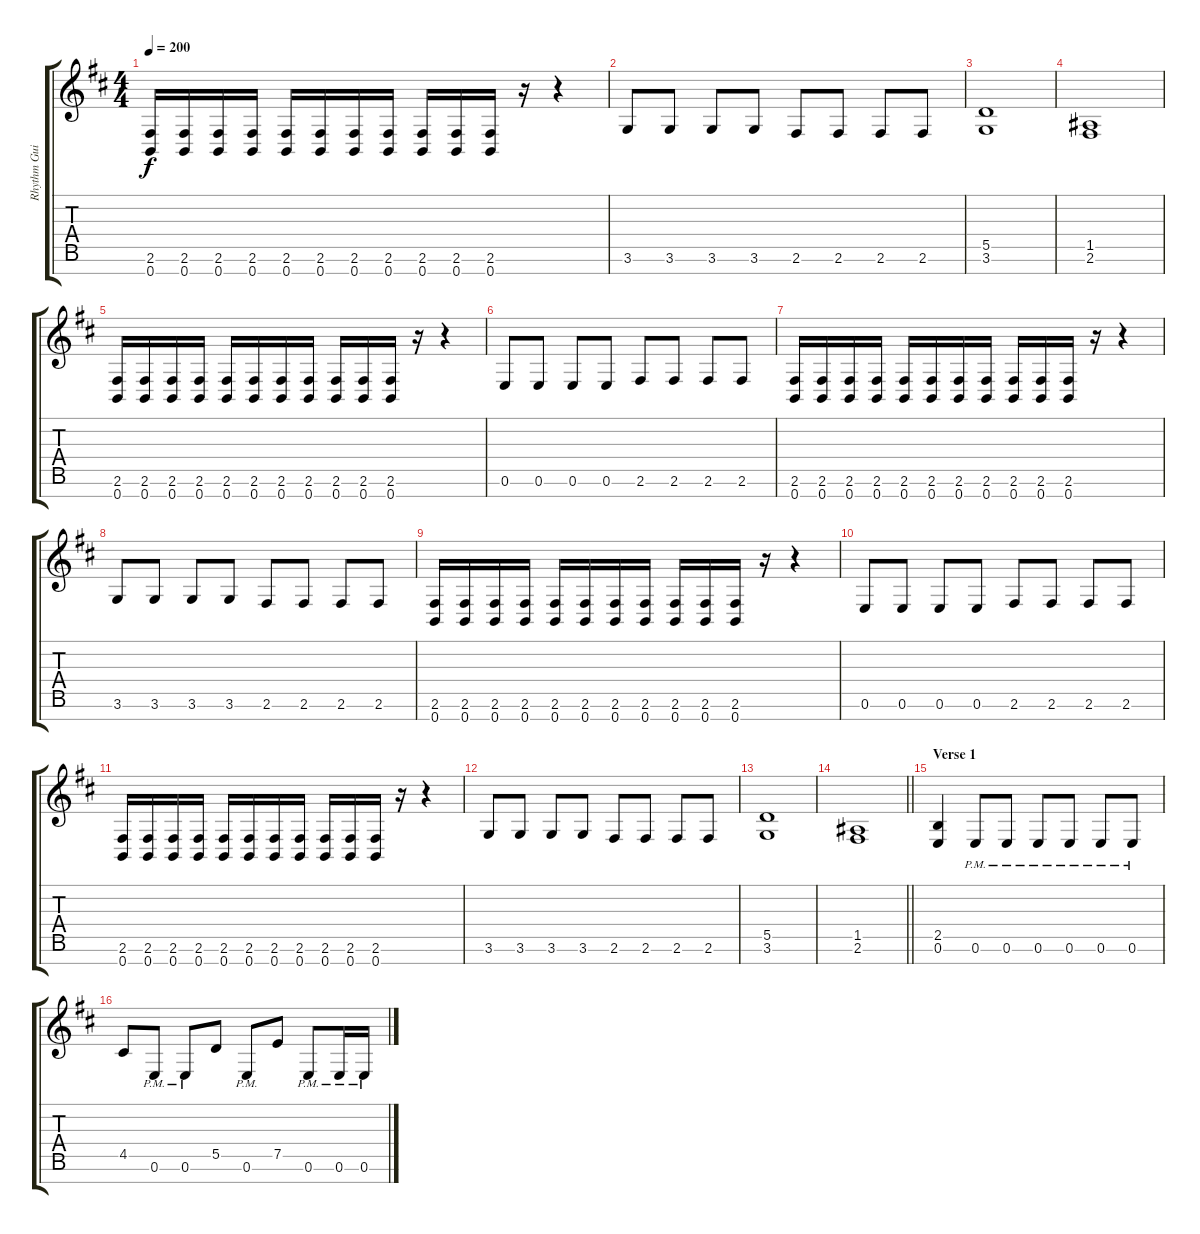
\track ("Rhythm Guitar 1" "Rhythm Gui") {instrument distortionguitar}
\staff {score tabs}
\tuning (E4 B3 G3 D3 A2 E2 B1) {hide}
\ts (4 4)
\tempo 200
\clef g2
\ks bminor
(2.6 0.7).16{dy f} (2.6 0.7).16 (2.6 0.7).16 (2.6 0.7).16 (2.6 0.7).16 (2.6 0.7).16 (2.6 0.7).16 (2.6 0.7).16 (2.6 0.7).16 (2.6 0.7).16 (2.6 0.7).16 r.16 r.4 |
3.6.8 3.6.8 3.6.8 3.6.8 2.6.8 2.6.8 2.6.8 2.6.8 |
(5.5 3.6).1 |
(1.5 2.6).1 |
(2.6 0.7).16 (2.6 0.7).16 (2.6 0.7).16 (2.6 0.7).16 (2.6 0.7).16 (2.6 0.7).16 (2.6 0.7).16 (2.6 0.7).16 (2.6 0.7).16 (2.6 0.7).16 (2.6 0.7).16 r.16 r.4 |
0.6.8 0.6.8 0.6.8 0.6.8 2.6.8 2.6.8 2.6.8 2.6.8 |
(2.6 0.7).16 (2.6 0.7).16 (2.6 0.7).16 (2.6 0.7).16 (2.6 0.7).16 (2.6 0.7).16 (2.6 0.7).16 (2.6 0.7).16 (2.6 0.7).16 (2.6 0.7).16 (2.6 0.7).16 r.16 r.4 |
3.6.8 3.6.8 3.6.8 3.6.8 2.6.8 2.6.8 2.6.8 2.6.8 |
(2.6 0.7).16 (2.6 0.7).16 (2.6 0.7).16 (2.6 0.7).16 (2.6 0.7).16 (2.6 0.7).16 (2.6 0.7).16 (2.6 0.7).16 (2.6 0.7).16 (2.6 0.7).16 (2.6 0.7).16 r.16 r.4 |
0.6.8 0.6.8 0.6.8 0.6.8 2.6.8 2.6.8 2.6.8 2.6.8 |
(2.6 0.7).16 (2.6 0.7).16 (2.6 0.7).16 (2.6 0.7).16 (2.6 0.7).16 (2.6 0.7).16 (2.6 0.7).16 (2.6 0.7).16 (2.6 0.7).16 (2.6 0.7).16 (2.6 0.7).16 r.16 r.4 |
3.6.8 3.6.8 3.6.8 3.6.8 2.6.8 2.6.8 2.6.8 2.6.8 |
(5.5 3.6).1 |
\barLineRight lightlight
(1.5 2.6).1 |
\section ("" "Verse 1")
(2.5 0.6).4 0.6{pm}.8 0.6{pm}.8 0.6{pm}.8 0.6{pm}.8 0.6{pm}.8 0.6{pm}.8 |
4.5.8 0.6{pm}.8 0.6{pm}.8 5.5.8 0.6{pm}.8 7.5.8 0.6{pm}.8 0.6{pm}.16 0.6{pm}.16
